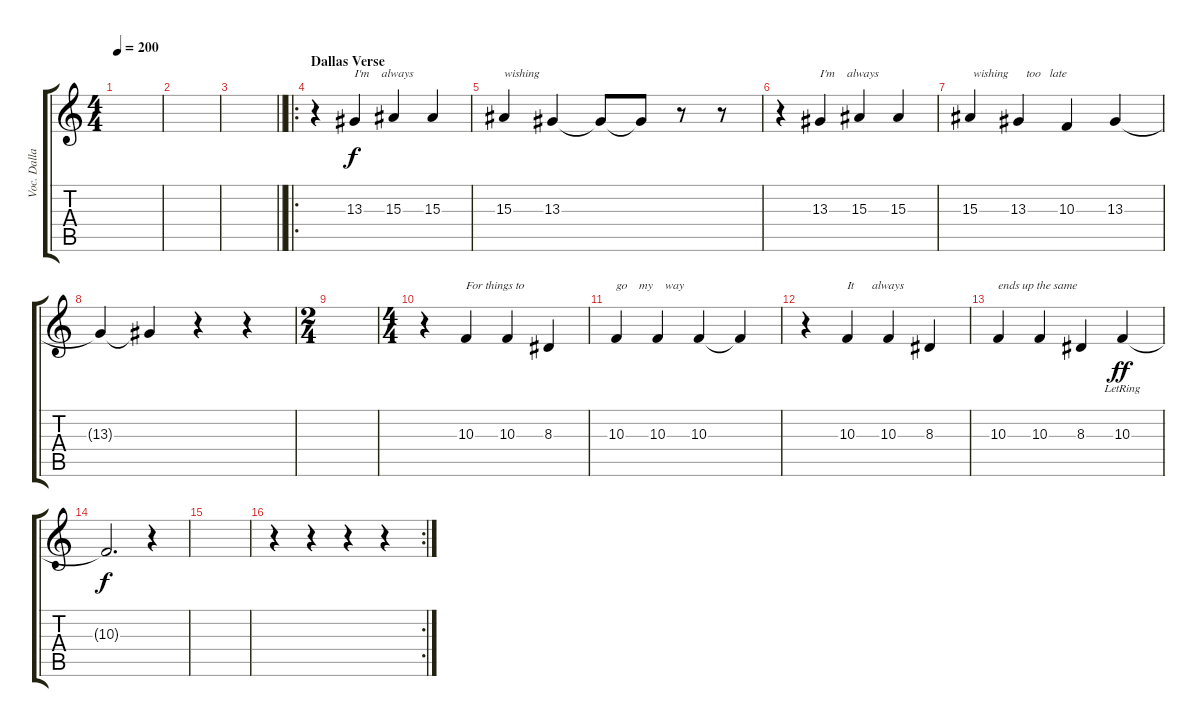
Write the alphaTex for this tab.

\track ("Voc. Dallas,  Wade" "Voc. Dalla") {instrument oboe}
\staff {score tabs}
\tuning (E4 B3 G3 D3 A2 D2) {hide}
\ts (4 4)
\tempo 200
\clef g2
\ks c
|
|
\barLineRight lightlight
|
\ro
\section ("" "Dallas Verse")
r.4 13.3.4{txt "I'm    always "} 15.3.4 15.3.4 |
15.3.4{txt "wishing"} 13.3.4 13.3{t}.8 13.3{t}.8 r.8 r.8 |
r.4 13.3.4{txt "I'm    always "} 15.3.4 15.3.4 |
15.3.4{txt " wishing      too   late"} 13.3.4 10.3.4 13.3.4 |
13.3{t}.4 13.3{t}.4 r.4 r.4 |
\ts (2 4)
|
\ts (4 4)
r.4 10.3.4{txt "For things to "} 10.3.4 8.3.4 |
10.3.4{txt "go    my    way"} 10.3.4 10.3.4 10.3{t}.4 |
r.4 10.3.4{txt "It      always"} 10.3.4 8.3.4 |
10.3.4{txt "ends up the same"} 10.3.4 8.3.4 10.3{lr}.4{dy ff} |
10.3{t}.2{d dy f} r.4 |
|
\rc 2
r.4 r.4 r.4 r.4
